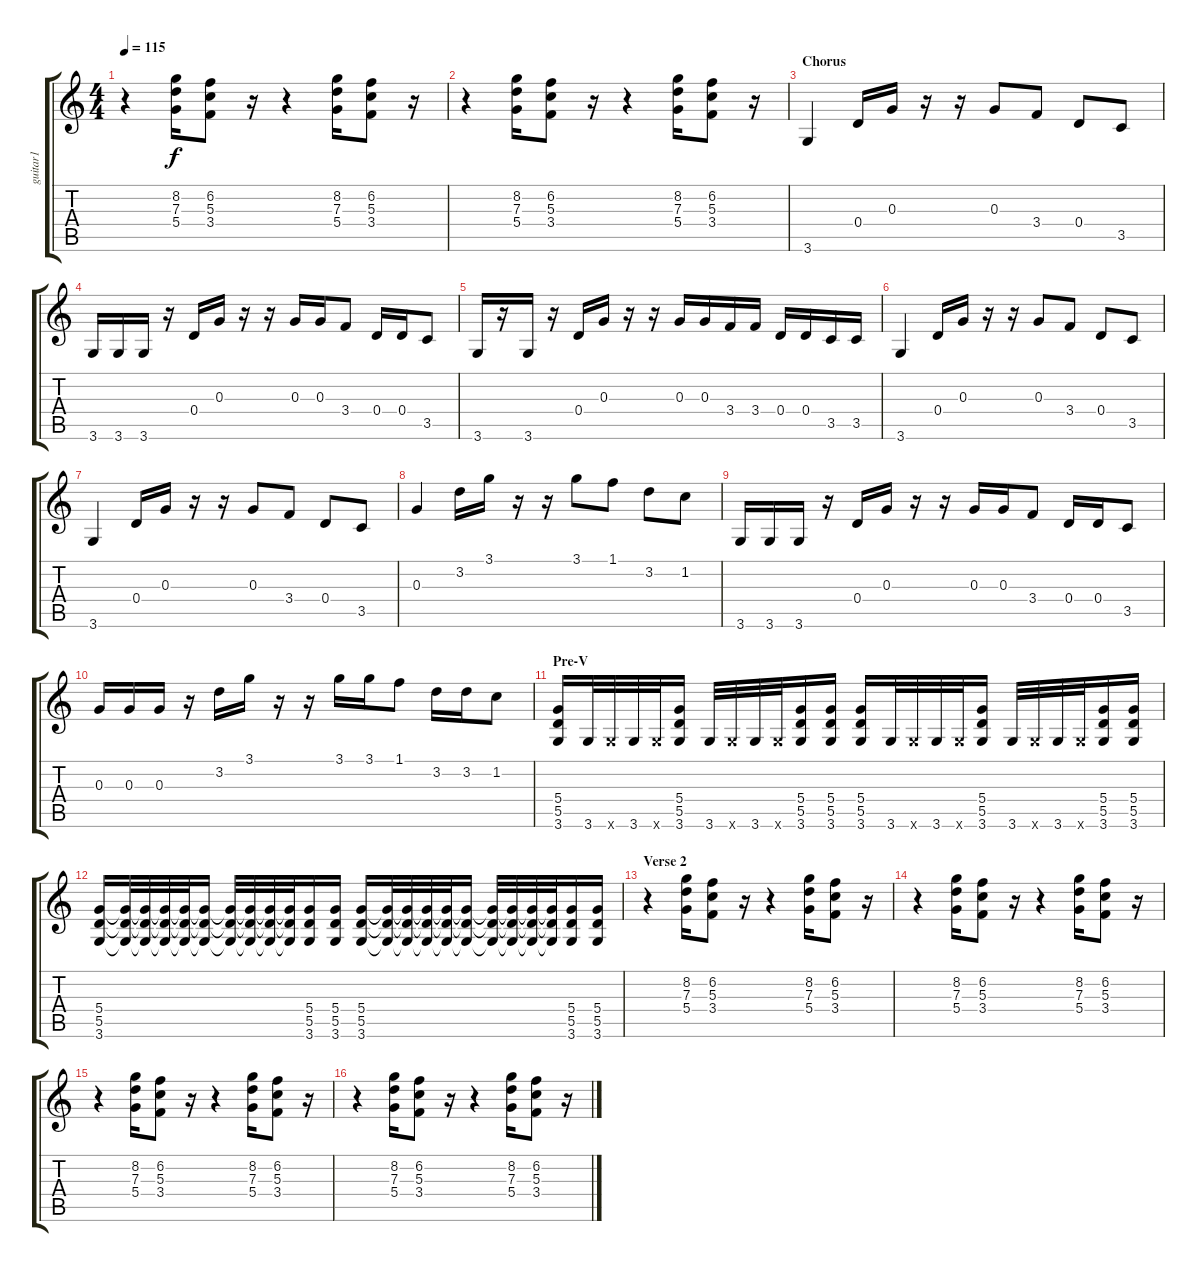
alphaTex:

\track ("guitar1" "guitar1") {instrument overdrivenguitar}
\staff {score tabs}
\tuning (E4 B3 G3 D3 A2 E2) {hide}
\ts (4 4)
\tempo 115
\clef g2
\ks c
r.4{dy f} (8.2 7.3 5.4).16 (6.2 5.3 3.4).8 r.16 r.4 (8.2 7.3 5.4).16 (6.2 5.3 3.4).8 r.16 |
r.4 (8.2 7.3 5.4).16 (6.2 5.3 3.4).8 r.16 r.4 (8.2 7.3 5.4).16 (6.2 5.3 3.4).8 r.16 |
\section ("" "Chorus")
3.6.4 0.4.16 0.3.16 r.16 r.16 0.3.8 3.4.8 0.4.8 3.5.8 |
3.6.16 3.6.16 3.6.16 r.16 0.4.16 0.3.16 r.16 r.16 0.3.16 0.3.16 3.4.8 0.4.16 0.4.16 3.5.8 |
3.6.16 r.16 3.6.16 r.16 0.4.16 0.3.16 r.16 r.16 0.3.16 0.3.16 3.4.16 3.4.16 0.4.16 0.4.16 3.5.16 3.5.16 |
3.6.4 0.4.16 0.3.16 r.16 r.16 0.3.8 3.4.8 0.4.8 3.5.8 |
3.6.4 0.4.16 0.3.16 r.16 r.16 0.3.8 3.4.8 0.4.8 3.5.8 |
0.3.4 3.2.16 3.1.16 r.16 r.16 3.1.8 1.1.8 3.2.8 1.2.8 |
3.6.16 3.6.16 3.6.16 r.16 0.4.16 0.3.16 r.16 r.16 0.3.16 0.3.16 3.4.8 0.4.16 0.4.16 3.5.8 |
0.3.16 0.3.16 0.3.16 r.16 3.2.16 3.1.16 r.16 r.16 3.1.16 3.1.16 1.1.8 3.2.16 3.2.16 1.2.8 |
\section ("" "Pre-V")
(5.4 5.5 3.6).16 3.6.32 3.6{x}.32 3.6.32 3.6{x}.32 (5.4 5.5 3.6).16 3.6.32 3.6{x}.32 3.6.32 3.6{x}.32 (5.4 5.5 3.6).16 (5.4 5.5 3.6).16 (5.4 5.5 3.6).16 3.6.32 3.6{x}.32 3.6.32 3.6{x}.32 (5.4 5.5 3.6).16 3.6.32 3.6{x}.32 3.6.32 3.6{x}.32 (5.4 5.5 3.6).16 (5.4 5.5 3.6).16 |
(5.4 5.5 3.6).16 (5.4{t} 5.5{t} 3.6{t}).32 (5.4{t} 5.5{t} 3.6{t}).32 (5.4{t} 5.5{t} 3.6{t}).32 (5.4{t} 5.5{t} 3.6{t}).32 (5.4{t} 5.5{t} 3.6{t}).16 (5.4{t} 5.5{t} 3.6{t}).32 (5.4{t} 5.5{t} 3.6{t}).32 (5.4{t} 5.5{t} 3.6{t}).32 (5.4{t} 5.5{t} 3.6{t}).32 (5.4 5.5 3.6).16 (5.4 5.5 3.6).16 (5.4 5.5 3.6).16 (5.4{t} 5.5{t} 3.6{t}).32 (5.4{t} 5.5{t} 3.6{t}).32 (5.4{t} 5.5{t} 3.6{t}).32 (5.4{t} 5.5{t} 3.6{t}).32 (5.4{t} 5.5{t} 3.6{t}).16 (5.4{t} 5.5{t} 3.6{t}).32 (5.4{t} 5.5{t} 3.6{t}).32 (5.4{t} 5.5{t} 3.6{t}).32 (5.4{t} 5.5{t} 3.6{t}).32 (5.4 5.5 3.6).16 (5.4 5.5 3.6).16 |
\section ("" "Verse 2")
r.4 (8.2 7.3 5.4).16 (6.2 5.3 3.4).8 r.16 r.4 (8.2 7.3 5.4).16 (6.2 5.3 3.4).8 r.16 |
r.4 (8.2 7.3 5.4).16 (6.2 5.3 3.4).8 r.16 r.4 (8.2 7.3 5.4).16 (6.2 5.3 3.4).8 r.16 |
r.4 (8.2 7.3 5.4).16 (6.2 5.3 3.4).8 r.16 r.4 (8.2 7.3 5.4).16 (6.2 5.3 3.4).8 r.16 |
r.4 (8.2 7.3 5.4).16 (6.2 5.3 3.4).8 r.16 r.4 (8.2 7.3 5.4).16 (6.2 5.3 3.4).8 r.16
